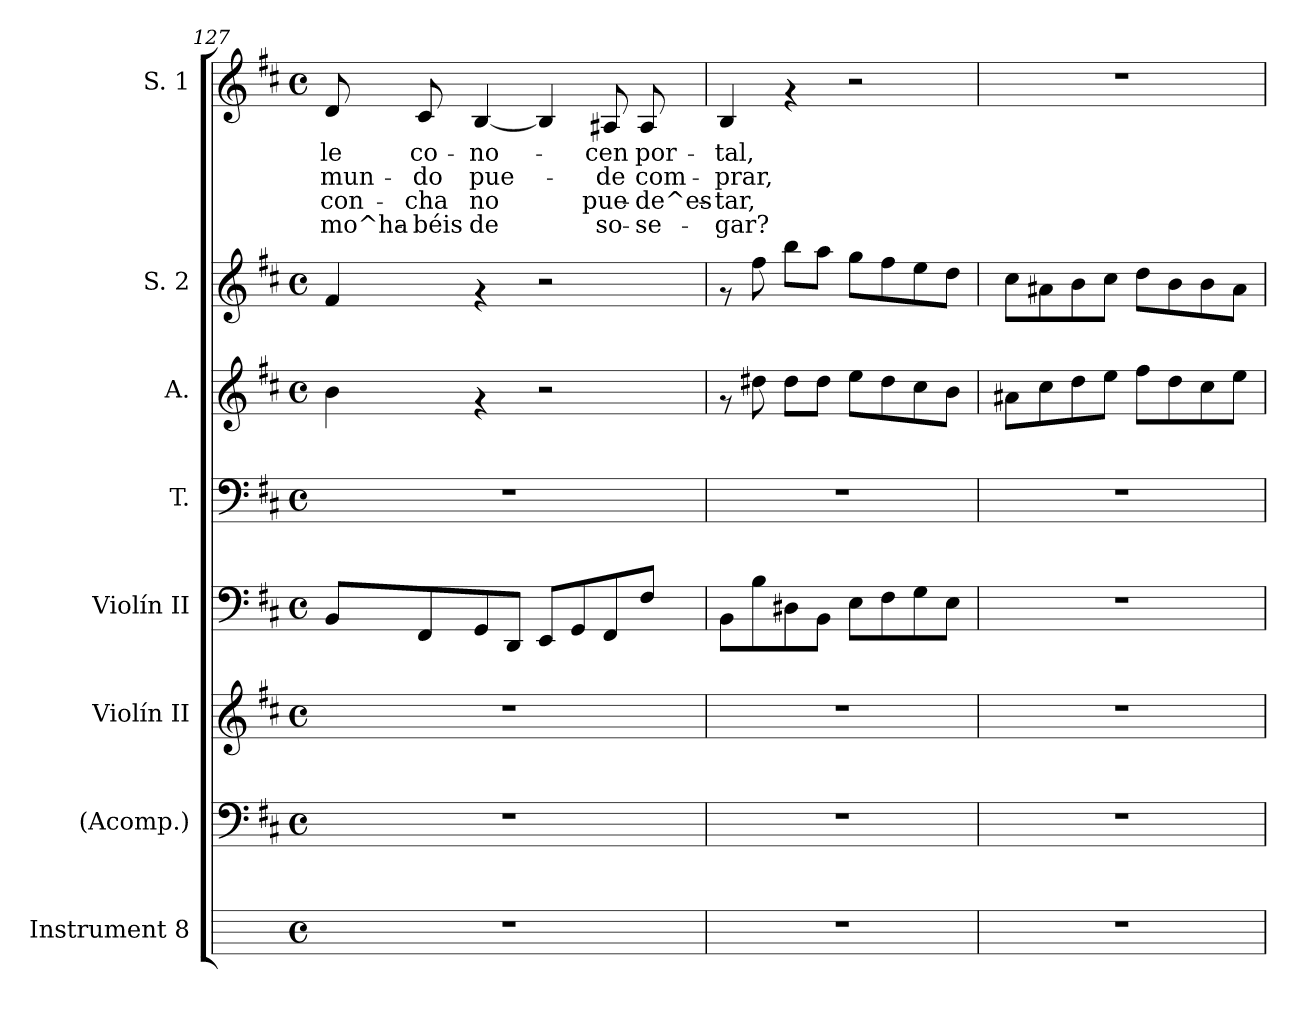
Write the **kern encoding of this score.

**kern	**kern	**kern	**kern	**kern	**kern	**text	**kern	**text	**kern	**text	**text	**text	**text
*part8	*part7	*part6	*part5	*part4	*part3	*part3	*part2	*part2	*part1	*part1	*part1	*part1	*part1
*staff8	*staff7	*staff6	*staff5	*staff4	*staff3	*staff3	*staff2	*staff2	*staff1	*staff1	*staff1	*staff1	*staff1
*I"Instrument 8	*I"(Acomp.)	*I"Violín II	*I"Violín II	*I"T.	*I"A.	*	*I"S. 2	*	*I"S. 1	*	*	*	*
*	*	*	*I'Violín I	*I'T.	*I'A.	*	*I'S. 2	*	*I'S. 1	*	*	*	*
*	*clefF4	*clefG2	*clefF4	*clefF4	*clefG2	*	*clefG2	*	*clefG2	*	*	*	*
*k[]	*k[f#c#]	*k[f#c#]	*k[f#c#]	*k[f#c#]	*k[f#c#]	*	*k[f#c#]	*	*k[f#c#]	*	*	*	*
*C:	*D:	*D:	*D:	*D:	*D:	*	*D:	*	*D:	*	*	*	*
*M4/4	*M4/4	*M4/4	*M4/4	*M4/4	*M4/4	*	*M4/4	*	*M4/4	*	*	*	*
*met(c)	*met(c)	*met(c)	*met(c)	*met(c)	*met(c)	*	*met(c)	*	*met(c)	*	*	*	*
=127	=127	=127	=127	=127	=127	=127	=127	=127	=127	=127	=127	=127	=127
!	!	!	!	!	!	!LO:LY:b	!	!LO:LY:b:cj	!	!LO:LY:b:cj	!LO:LY:b:cj	!LO:LY:b:cj	!LO:LY:b:cj
1r	1r	1r	8BB/L	1r	4b\	--	4f#/	.	8d/	-le	mun-	-con-	-mo^ha-
!	!	!	!	!	!	!	!	!	!	!LO:LY:b:cj	!LO:LY:b:cj	!LO:LY:b:cj	!LO:LY:b:cj
.	.	.	8FF#/	.	.	.	.	.	8c#/	-co-	-do	cha	béis
!	!	!	!	!	!	!	!	!	!	!LO:LY:b:cj	!LO:LY:b:cj	!LO:LY:b:cj	!LO:LY:b:cj
.	.	.	8GG/	.	4rf	.	4rf	.	[>4B/	no-	-pue-	-no	de
.	.	.	8DD/J	.	.	.	.	.	.	.	.	.	.
!	!	!	!	!	!	!	!	!	!	!LO:LY:b:cj	!LO:LY:b:cj	!LO:LY:b:cj	!LO:LY:b:cj
.	.	.	8EE/L	.	2r	.	2r	.	4B/]	.	.	.	-
.	.	.	8GG/	.	.	.	.	.	.	.	.	.	.
!	!	!	!	!	!	!	!	!	!	!LO:LY:b:cj	!LO:LY:b:cj	!LO:LY:b:cj	!LO:LY:b:cj
.	.	.	8FF#/	.	.	.	.	.	8A#X/	-cen	de	pue-	-so-
!	!	!	!	!	!	!	!	!	!	!LO:LY:b:cj	!LO:LY:b:cj	!LO:LY:b:cj	!LO:LY:b:cj
.	.	.	8F#/J	.	.	.	.	.	8A#/	-por-	-com-	-de^es-	-se-
=128	=128	=128	=128	=128	=128	=128	=128	=128	=128	=128	=128	=128	=128
!	!	!	!	!	!	!	!	!	!	!LO:LY:b:cj	!LO:LY:b:cj	!LO:LY:b:cj	!LO:LY:b:cj
1r	1r	1r	8BB\L	1r	8rf	.	8rf	.	4B/	-tal,	prar,	tar,	gar?
!	!	!	!	!	!	!LO:LY:b	!	!LO:LY:b:cj	!	!	!	!	!
.	.	.	8B\	.	8dd#X\	--	8ff#\	.	.	.	.	.	.
!	!	!	!	!	!	!LO:LY:b	!	!LO:LY:b:cj	!	!	!	!	!
.	.	.	8D#X\	.	8dd#\L	--	8bb\L	.	4rf	.	.	.	.
!	!	!	!	!	!	!LO:LY:b	!	!LO:LY:b:cj	!	!	!	!	!
.	.	.	8BB\J	.	8dd#\J	--	8aa\J	.	.	.	.	.	.
!	!	!	!	!	!	!LO:LY:b	!	!LO:LY:b:cj	!	!	!	!	!
.	.	.	8E\L	.	8ee\L	--	8gg\L	.	2r	.	.	.	.
!	!	!	!	!	!	!LO:LY:b	!	!LO:LY:b:cj	!	!	!	!	!
.	.	.	8F#\	.	8dd#\	--	8ff#\	.	.	.	.	.	.
!	!	!	!	!	!	!LO:LY:b	!	!LO:LY:b:cj	!	!	!	!	!
.	.	.	8G\	.	8cc#\	--	8ee\	.	.	.	.	.	.
!	!	!	!	!	!	!LO:LY:b	!	!LO:LY:b:cj	!	!	!	!	!
.	.	.	8E\J	.	8b\J	--	8dd\J	.	.	.	.	.	.
!!LO:LB:g=z
=129	=129	=129	=129	=129	=129	=129	=129	=129	=129	=129	=129	=129	=129
!	!	!	!	!	!	!LO:LY:b	!	!LO:LY:b:cj	!	!	!	!	!
1r	1r	1r	1r	1r	8a#X\L	--	8cc#\L	.	1r	.	.	.	.
!	!	!	!	!	!	!LO:LY:b	!	!LO:LY:b:cj	!	!	!	!	!
.	.	.	.	.	8cc#\	--	8a#X\	.	.	.	.	.	.
!	!	!	!	!	!	!LO:LY:b	!	!LO:LY:b:cj	!	!	!	!	!
.	.	.	.	.	8dd\	--	8b\	.	.	.	.	.	.
!	!	!	!	!	!	!LO:LY:b	!	!LO:LY:b:cj	!	!	!	!	!
.	.	.	.	.	8ee\J	--	8cc#\J	.	.	.	.	.	.
!	!	!	!	!	!	!LO:LY:b	!	!LO:LY:b:cj	!	!	!	!	!
.	.	.	.	.	8ff#\L	--	8dd\L	.	.	.	.	.	.
!	!	!	!	!	!	!LO:LY:b	!	!LO:LY:b:cj	!	!	!	!	!
.	.	.	.	.	8dd\	--	8b\	.	.	.	.	.	.
!	!	!	!	!	!	!LO:LY:b	!	!LO:LY:b:cj	!	!	!	!	!
.	.	.	.	.	8cc#\	--	8b\	.	.	.	.	.	.
!	!	!	!	!	!	!LO:LY:b	!	!LO:LY:b:cj	!	!	!	!	!
.	.	.	.	.	8ee\J	--	8a#\J	.	.	.	.	.	.
=	=	=	=	=	=	=	=	=	=	=	=	=	=
*-	*-	*-	*-	*-	*-	*-	*-	*-	*-	*-	*-	*-	*-
